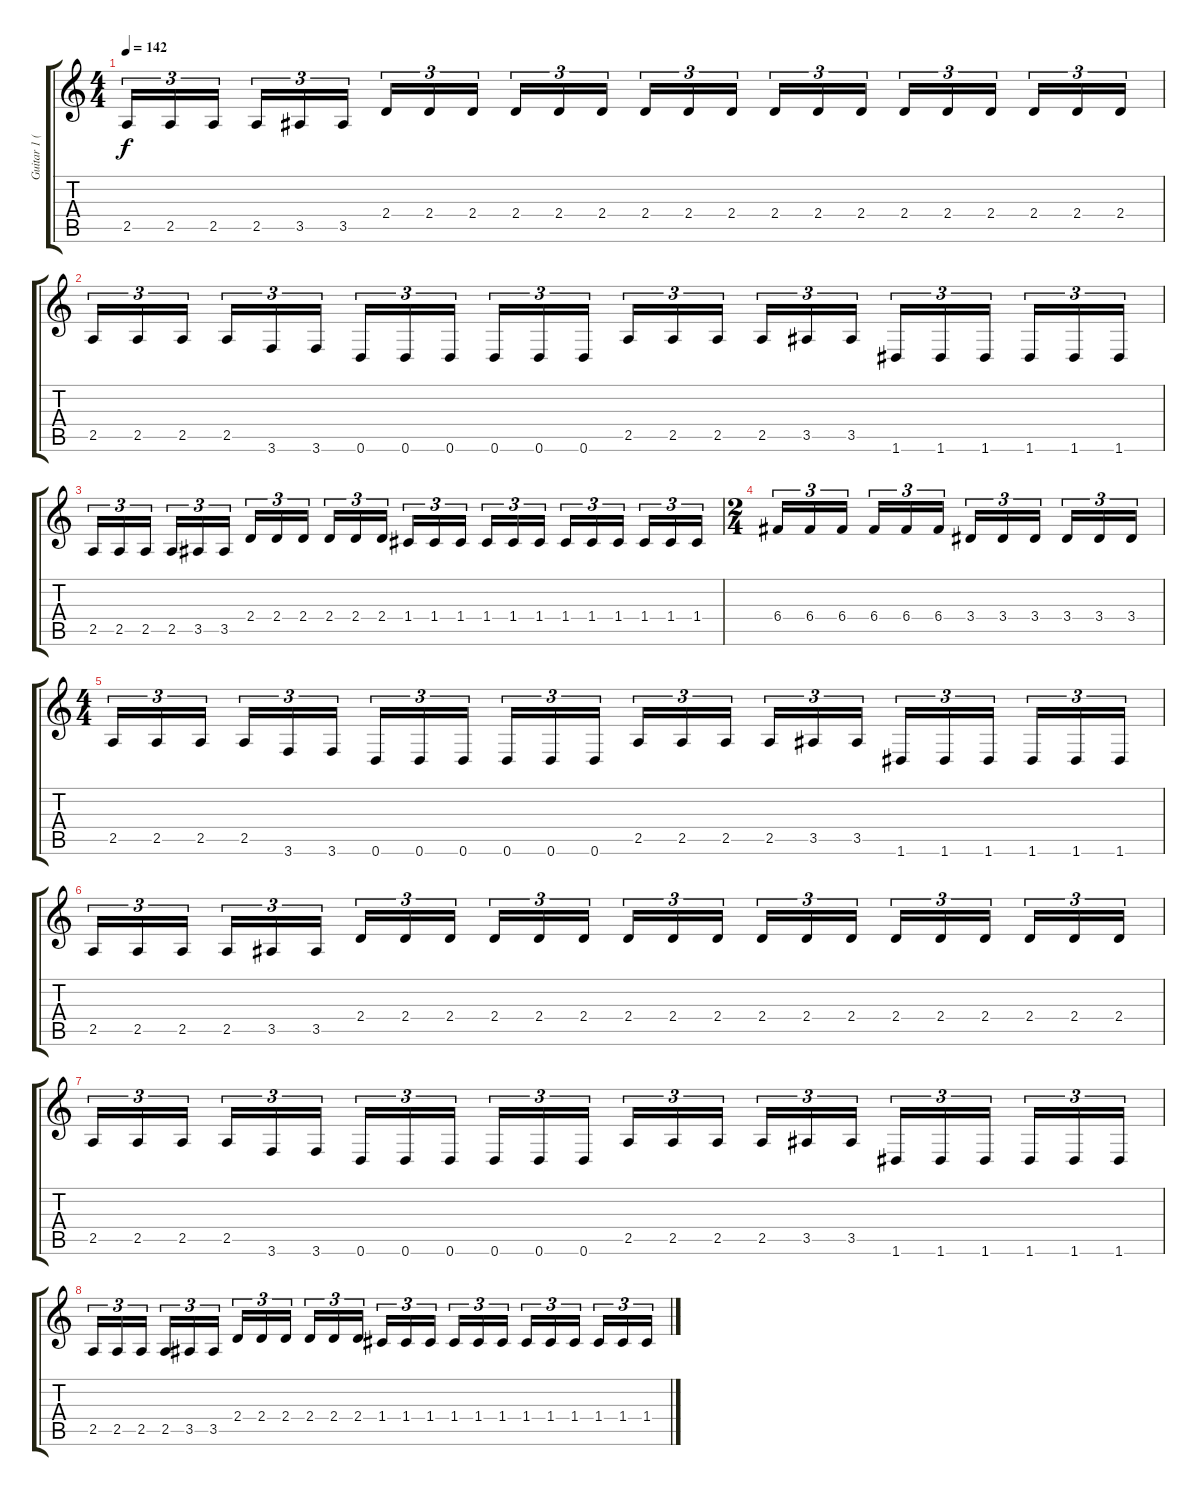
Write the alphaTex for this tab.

\track ("Guitar 1 (Erik)" "Guitar 1 (") {instrument distortionguitar}
\staff {score tabs}
\tuning (D4 A3 F3 C3 G2 D2) {hide}
\ts (4 4)
\tempo 142
\clef g2
\ks c
2.5.16{tu (3 2) dy f} 2.5.16{tu (3 2)} 2.5.16{tu (3 2)} 2.5.16{tu (3 2)} 3.5.16{tu (3 2)} 3.5.16{tu (3 2)} 2.4.16{tu (3 2)} 2.4.16{tu (3 2)} 2.4.16{tu (3 2)} 2.4.16{tu (3 2)} 2.4.16{tu (3 2)} 2.4.16{tu (3 2)} 2.4.16{tu (3 2)} 2.4.16{tu (3 2)} 2.4.16{tu (3 2)} 2.4.16{tu (3 2)} 2.4.16{tu (3 2)} 2.4.16{tu (3 2)} 2.4.16{tu (3 2)} 2.4.16{tu (3 2)} 2.4.16{tu (3 2)} 2.4.16{tu (3 2)} 2.4.16{tu (3 2)} 2.4.16{tu (3 2)} |
2.5.16{tu (3 2)} 2.5.16{tu (3 2)} 2.5.16{tu (3 2)} 2.5.16{tu (3 2)} 3.6.16{tu (3 2)} 3.6.16{tu (3 2)} 0.6.16{tu (3 2)} 0.6.16{tu (3 2)} 0.6.16{tu (3 2)} 0.6.16{tu (3 2)} 0.6.16{tu (3 2)} 0.6.16{tu (3 2)} 2.5.16{tu (3 2)} 2.5.16{tu (3 2)} 2.5.16{tu (3 2)} 2.5.16{tu (3 2)} 3.5.16{tu (3 2)} 3.5.16{tu (3 2)} 1.6.16{tu (3 2)} 1.6.16{tu (3 2)} 1.6.16{tu (3 2)} 1.6.16{tu (3 2)} 1.6.16{tu (3 2)} 1.6.16{tu (3 2)} |
2.5.16{tu (3 2)} 2.5.16{tu (3 2)} 2.5.16{tu (3 2)} 2.5.16{tu (3 2)} 3.5.16{tu (3 2)} 3.5.16{tu (3 2)} 2.4.16{tu (3 2)} 2.4.16{tu (3 2)} 2.4.16{tu (3 2)} 2.4.16{tu (3 2)} 2.4.16{tu (3 2)} 2.4.16{tu (3 2)} 1.4.16{tu (3 2)} 1.4.16{tu (3 2)} 1.4.16{tu (3 2)} 1.4.16{tu (3 2)} 1.4.16{tu (3 2)} 1.4.16{tu (3 2)} 1.4.16{tu (3 2)} 1.4.16{tu (3 2)} 1.4.16{tu (3 2)} 1.4.16{tu (3 2)} 1.4.16{tu (3 2)} 1.4.16{tu (3 2)} |
\ts (2 4)
6.4.16{tu (3 2)} 6.4.16{tu (3 2)} 6.4.16{tu (3 2)} 6.4.16{tu (3 2)} 6.4.16{tu (3 2)} 6.4.16{tu (3 2)} 3.4.16{tu (3 2)} 3.4.16{tu (3 2)} 3.4.16{tu (3 2)} 3.4.16{tu (3 2)} 3.4.16{tu (3 2)} 3.4.16{tu (3 2)} |
\ts (4 4)
2.5.16{tu (3 2)} 2.5.16{tu (3 2)} 2.5.16{tu (3 2)} 2.5.16{tu (3 2)} 3.6.16{tu (3 2)} 3.6.16{tu (3 2)} 0.6.16{tu (3 2)} 0.6.16{tu (3 2)} 0.6.16{tu (3 2)} 0.6.16{tu (3 2)} 0.6.16{tu (3 2)} 0.6.16{tu (3 2)} 2.5.16{tu (3 2)} 2.5.16{tu (3 2)} 2.5.16{tu (3 2)} 2.5.16{tu (3 2)} 3.5.16{tu (3 2)} 3.5.16{tu (3 2)} 1.6.16{tu (3 2)} 1.6.16{tu (3 2)} 1.6.16{tu (3 2)} 1.6.16{tu (3 2)} 1.6.16{tu (3 2)} 1.6.16{tu (3 2)} |
2.5.16{tu (3 2)} 2.5.16{tu (3 2)} 2.5.16{tu (3 2)} 2.5.16{tu (3 2)} 3.5.16{tu (3 2)} 3.5.16{tu (3 2)} 2.4.16{tu (3 2)} 2.4.16{tu (3 2)} 2.4.16{tu (3 2)} 2.4.16{tu (3 2)} 2.4.16{tu (3 2)} 2.4.16{tu (3 2)} 2.4.16{tu (3 2)} 2.4.16{tu (3 2)} 2.4.16{tu (3 2)} 2.4.16{tu (3 2)} 2.4.16{tu (3 2)} 2.4.16{tu (3 2)} 2.4.16{tu (3 2)} 2.4.16{tu (3 2)} 2.4.16{tu (3 2)} 2.4.16{tu (3 2)} 2.4.16{tu (3 2)} 2.4.16{tu (3 2)} |
2.5.16{tu (3 2)} 2.5.16{tu (3 2)} 2.5.16{tu (3 2)} 2.5.16{tu (3 2)} 3.6.16{tu (3 2)} 3.6.16{tu (3 2)} 0.6.16{tu (3 2)} 0.6.16{tu (3 2)} 0.6.16{tu (3 2)} 0.6.16{tu (3 2)} 0.6.16{tu (3 2)} 0.6.16{tu (3 2)} 2.5.16{tu (3 2)} 2.5.16{tu (3 2)} 2.5.16{tu (3 2)} 2.5.16{tu (3 2)} 3.5.16{tu (3 2)} 3.5.16{tu (3 2)} 1.6.16{tu (3 2)} 1.6.16{tu (3 2)} 1.6.16{tu (3 2)} 1.6.16{tu (3 2)} 1.6.16{tu (3 2)} 1.6.16{tu (3 2)} |
2.5.16{tu (3 2)} 2.5.16{tu (3 2)} 2.5.16{tu (3 2)} 2.5.16{tu (3 2)} 3.5.16{tu (3 2)} 3.5.16{tu (3 2)} 2.4.16{tu (3 2)} 2.4.16{tu (3 2)} 2.4.16{tu (3 2)} 2.4.16{tu (3 2)} 2.4.16{tu (3 2)} 2.4.16{tu (3 2)} 1.4.16{tu (3 2)} 1.4.16{tu (3 2)} 1.4.16{tu (3 2)} 1.4.16{tu (3 2)} 1.4.16{tu (3 2)} 1.4.16{tu (3 2)} 1.4.16{tu (3 2)} 1.4.16{tu (3 2)} 1.4.16{tu (3 2)} 1.4.16{tu (3 2)} 1.4.16{tu (3 2)} 1.4.16{tu (3 2)}
